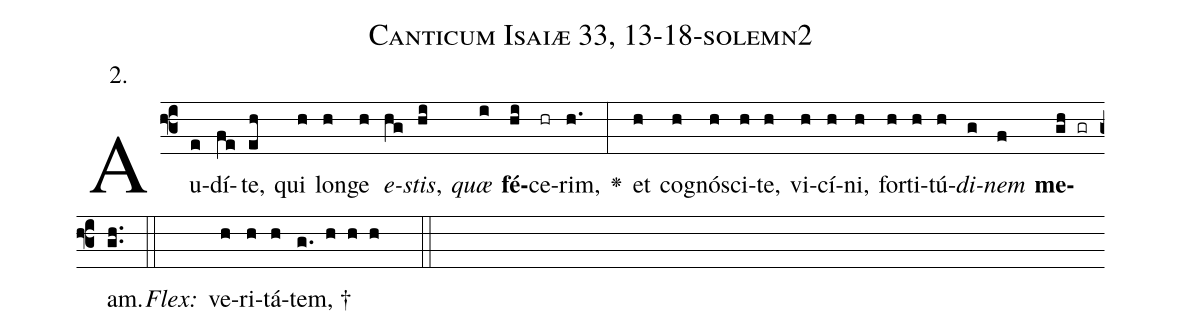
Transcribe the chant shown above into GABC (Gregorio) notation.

name: Canticum Isaiæ 33, 13-18-solemn2;
annotation: 2.;
%%
(f3)Au(e)dí(fe)te,(eh) qui(h) lon(h)ge(h) <i>e</i>(hg)<i>stis</i>,(hi) <i>quæ</i>(i) <b>fé</b>(hi)ce(hr)rim,(h.) <v>\greheightstar</v>(:) et(h) co(h)gnó(h)sci(h)te,(h) vi(h)cí(h)ni,(h) for(h)ti(h)tú(h)<i>di</i>(g)<i>nem</i>(f) <b>me</b>(gh gr)am.(gh..) (::)
<i>Flex:</i>()  ve(h)ri(h)tá(h)tem, †(g. h h h  ::)

%E(h) u(h) o(g) u(f) a(gh) e.(gh..) (::)
